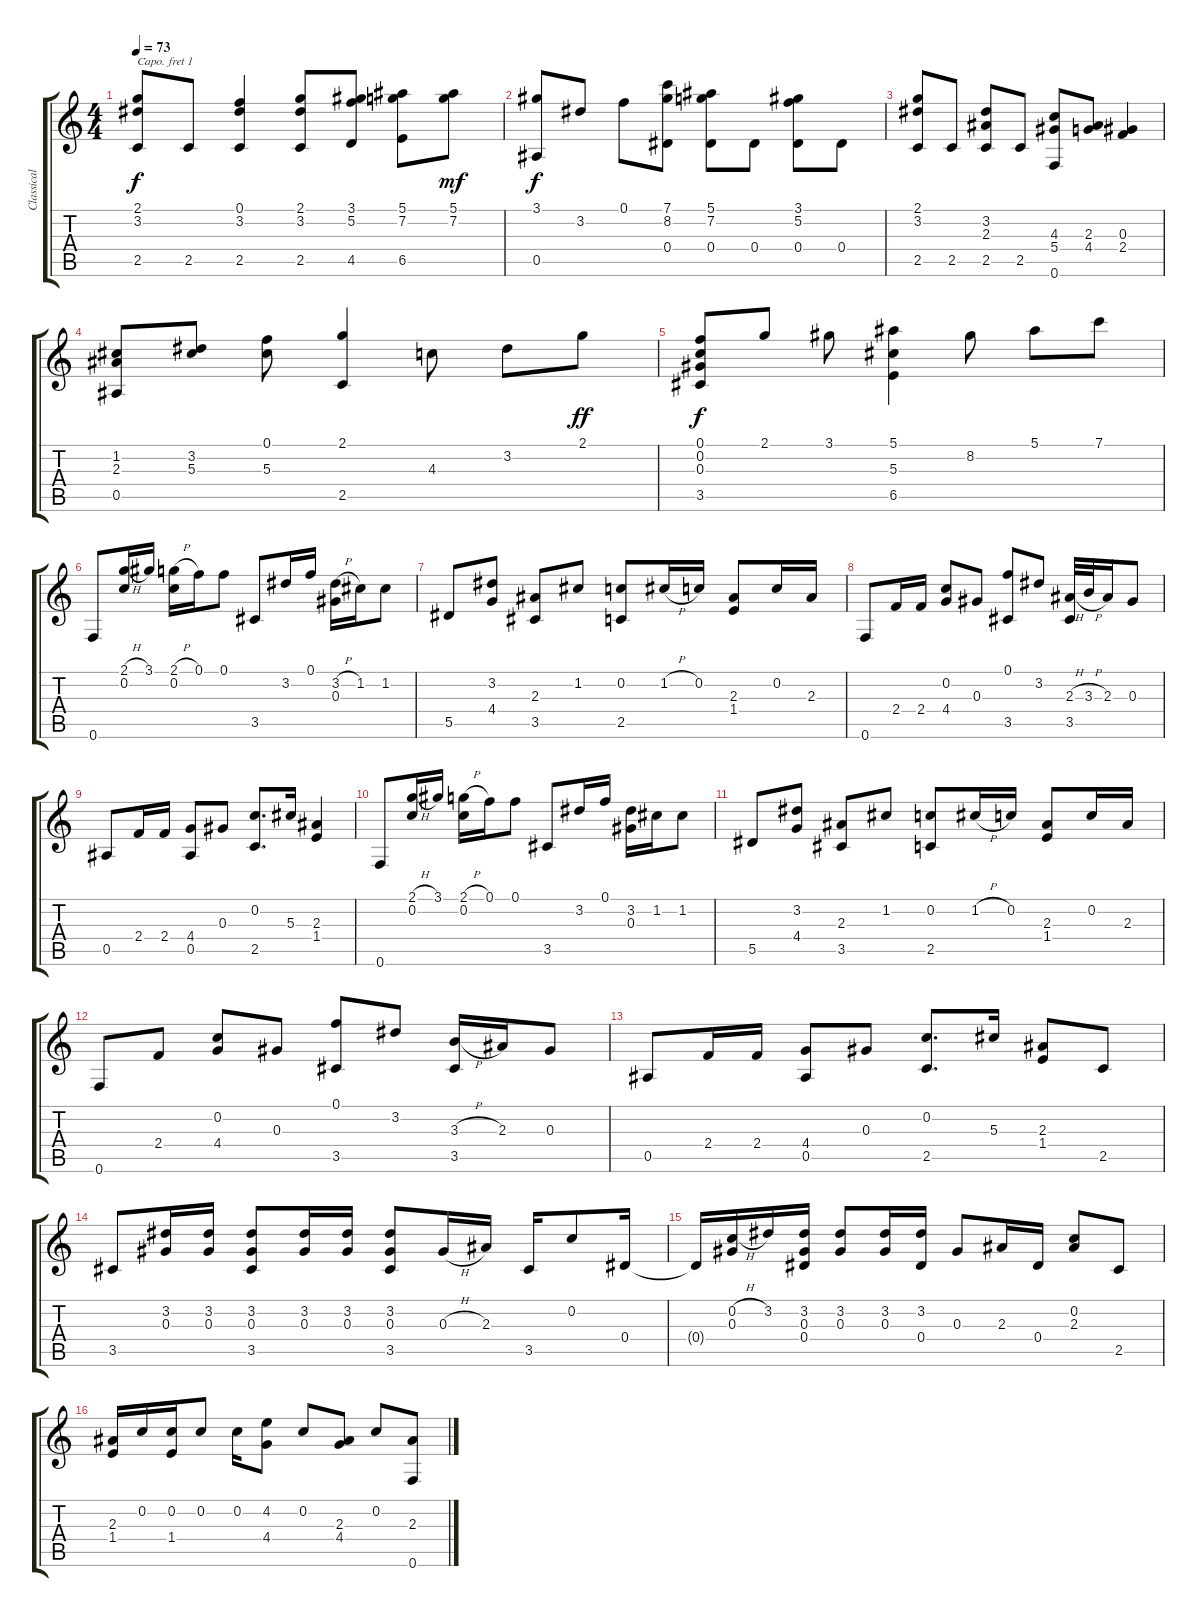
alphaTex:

\track ("Classical Guitar" "Classical ") {instrument acousticguitarnylon}
\staff {score tabs}
\capo 1
\tuning (E4 B3 G3 D3 A2 E2) {hide}
\ts (4 4)
\tempo 73
\clef g2
\ks c
(2.1 3.2 2.5).8{dy f} 2.5.8 (0.1 3.2 2.5).4 (2.1 3.2 2.5).8 (3.1 5.2 4.5).8 (5.1 7.2 6.5).8 (5.1 7.2).8{dy mf} |
(3.1 0.5).8{dy f} 3.2.8 0.1.8 (7.1 8.2 0.4).8 (5.1 7.2 0.4).8 0.4.8 (3.1 5.2 0.4).8 0.4.8 |
(2.1 3.2 2.5).8 2.5.8 (3.2 2.3 2.5).8 2.5.8 (4.3 5.4 0.6).8 (2.3 4.4).8 (0.3 2.4).4 |
(1.2 2.3 0.5).8 (3.2 5.3).8 (0.1 5.3).8 (2.1 2.5).4 4.3.8 3.2.8 2.1.8{dy ff} |
(0.1 0.2 0.3 3.5).8{dy f} 2.1.8 3.1.8 (5.1 5.3 6.5).4 8.2.8 5.1.8 7.1.8 |
0.6.8 (2.1{h} 0.2).16 3.1.16 (2.1{h} 0.2).16 0.1.16 0.1.8 3.5.8 3.2.16 0.1.16 (3.2{h} 0.3).16 1.2.16 1.2.8 |
5.5.8 (3.2 4.4).8 (2.3 3.5).8 1.2.8 (0.2 2.5).8 1.2{h}.16 0.2.16 (2.3 1.4).8 0.2.16 2.3.16 |
0.6.8 2.4.16 2.4.16 (0.2 4.4).8 0.3.8 (0.1 3.5).8 3.2.8 (2.3{h} 3.5).32 3.3{h}.32 2.3.16 0.3.8 |
0.5.8 2.4.16 2.4.16 (4.4 0.5).8 0.3.8 (0.2 2.5).8{d} 5.3.16 (2.3 1.4).4 |
0.6.8 (2.1{h} 0.2).16 3.1.16 (2.1{h} 0.2).16 0.1.16 0.1.8 3.5.8 3.2.16 0.1.16 (3.2 0.3).16 1.2.16 1.2.8 |
5.5.8 (3.2 4.4).8 (2.3 3.5).8 1.2.8 (0.2 2.5).8 1.2{h}.16 0.2.16 (2.3 1.4).8 0.2.16 2.3.16 |
0.6.8 2.4.8 (0.2 4.4).8 0.3.8 (0.1 3.5).8 3.2.8 (3.3{h} 3.5).16 2.3.16 0.3.8 |
0.5.8 2.4.16 2.4.16 (4.4 0.5).8 0.3.8 (0.2 2.5).8{d} 5.3.16 (2.3 1.4).8 2.5.8 |
3.5.8 (3.2 0.3).16 (3.2 0.3).16 (3.2 0.3 3.5).8 (3.2 0.3).16 (3.2 0.3).16 (3.2 0.3 3.5).8 0.3{h}.16 2.3.16 3.5.16 0.2.8 0.4.16 |
0.4{t}.16 (0.2{h} 0.3).16 3.2.16 (3.2 0.3 0.4).16 (3.2 0.3).8 (3.2 0.3).16 (3.2 0.4).16 0.3.8 2.3.16 0.4.16 (0.2 2.3).8 2.5.8 |
(2.3 1.4).16 0.2.16 (0.2 1.4).16 0.2.8 0.2.16 (4.2 4.4).8 0.2.8 (2.3 4.4).8 0.2.8 (2.3 0.6).8
